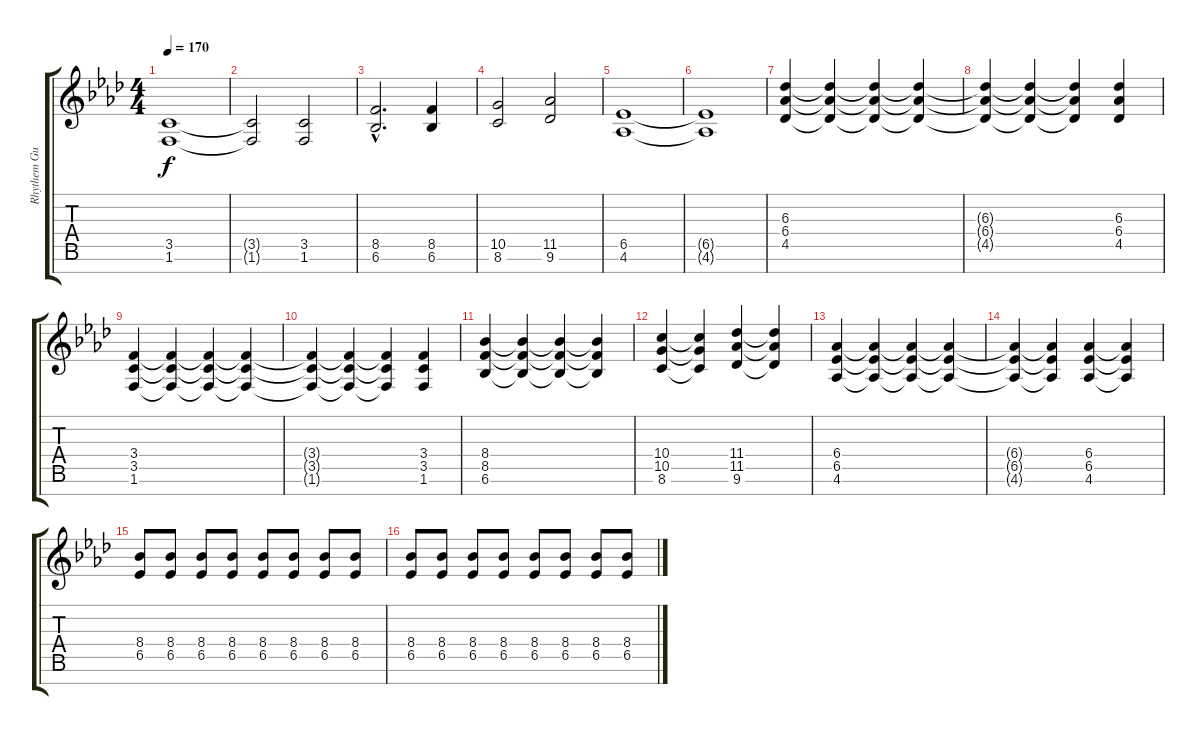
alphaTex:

\track ("Rhythem Guit. 2" "Rhythem Gu") {instrument distortionguitar}
\staff {score tabs}
\tuning (E4 B3 G3 D3 A2 E2 B1) {hide}
\ts (4 4)
\tempo 170
\clef g2
\ks fminor
(3.5 1.6).1{dy f} |
(3.5{t} 1.6{t}).2 (3.5 1.6).2 |
(8.5{hac} 6.6{hac}).2{d} (8.5 6.6).4 |
(10.5 8.6).2 (11.5 9.6).2 |
(6.5 4.6).1 |
(6.5{t} 4.6{t}).1 |
(6.3 6.4 4.5).4 (6.3{t} 6.4{t} 4.5{t}).4 (6.3{t} 6.4{t} 4.5{t}).4 (6.3{t} 6.4{t} 4.5{t}).4 |
(6.3{t} 6.4{t} 4.5{t}).4 (6.3{t} 6.4{t} 4.5{t}).4 (6.3{t} 6.4{t} 4.5{t}).4 (6.3 6.4 4.5).4 |
(3.4 3.5 1.6).4 (3.4{t} 3.5{t} 1.6{t}).4 (3.4{t} 3.5{t} 1.6{t}).4 (3.4{t} 3.5{t} 1.6{t}).4 |
(3.4{t} 3.5{t} 1.6{t}).4 (3.4{t} 3.5{t} 1.6{t}).4 (3.4{t} 3.5{t} 1.6{t}).4 (3.4 3.5 1.6).4 |
(8.4 8.5 6.6).4 (8.4{t} 8.5{t} 6.6{t}).4 (8.4{t} 8.5{t} 6.6{t}).4 (8.4{t} 8.5{t} 6.6{t}).4 |
(10.4 10.5 8.6).4 (10.4{t} 10.5{t} 8.6{t}).4 (11.4 11.5 9.6).4 (11.4{t} 11.5{t} 9.6{t}).4 |
(6.4 6.5 4.6).4 (6.4{t} 6.5{t} 4.6{t}).4 (6.4{t} 6.5{t} 4.6{t}).4 (6.4{t} 6.5{t} 4.6{t}).4 |
(6.4{t} 6.5{t} 4.6{t}).4 (6.4{t} 6.5{t} 4.6{t}).4 (6.4 6.5 4.6).4 (6.4{t} 6.5{t} 4.6{t}).4 |
(8.4 6.5).8 (8.4 6.5).8 (8.4 6.5).8 (8.4 6.5).8 (8.4 6.5).8 (8.4 6.5).8 (8.4 6.5).8 (8.4 6.5).8 |
(8.4 6.5).8 (8.4 6.5).8 (8.4 6.5).8 (8.4 6.5).8 (8.4 6.5).8 (8.4 6.5).8 (8.4 6.5).8 (8.4 6.5).8
